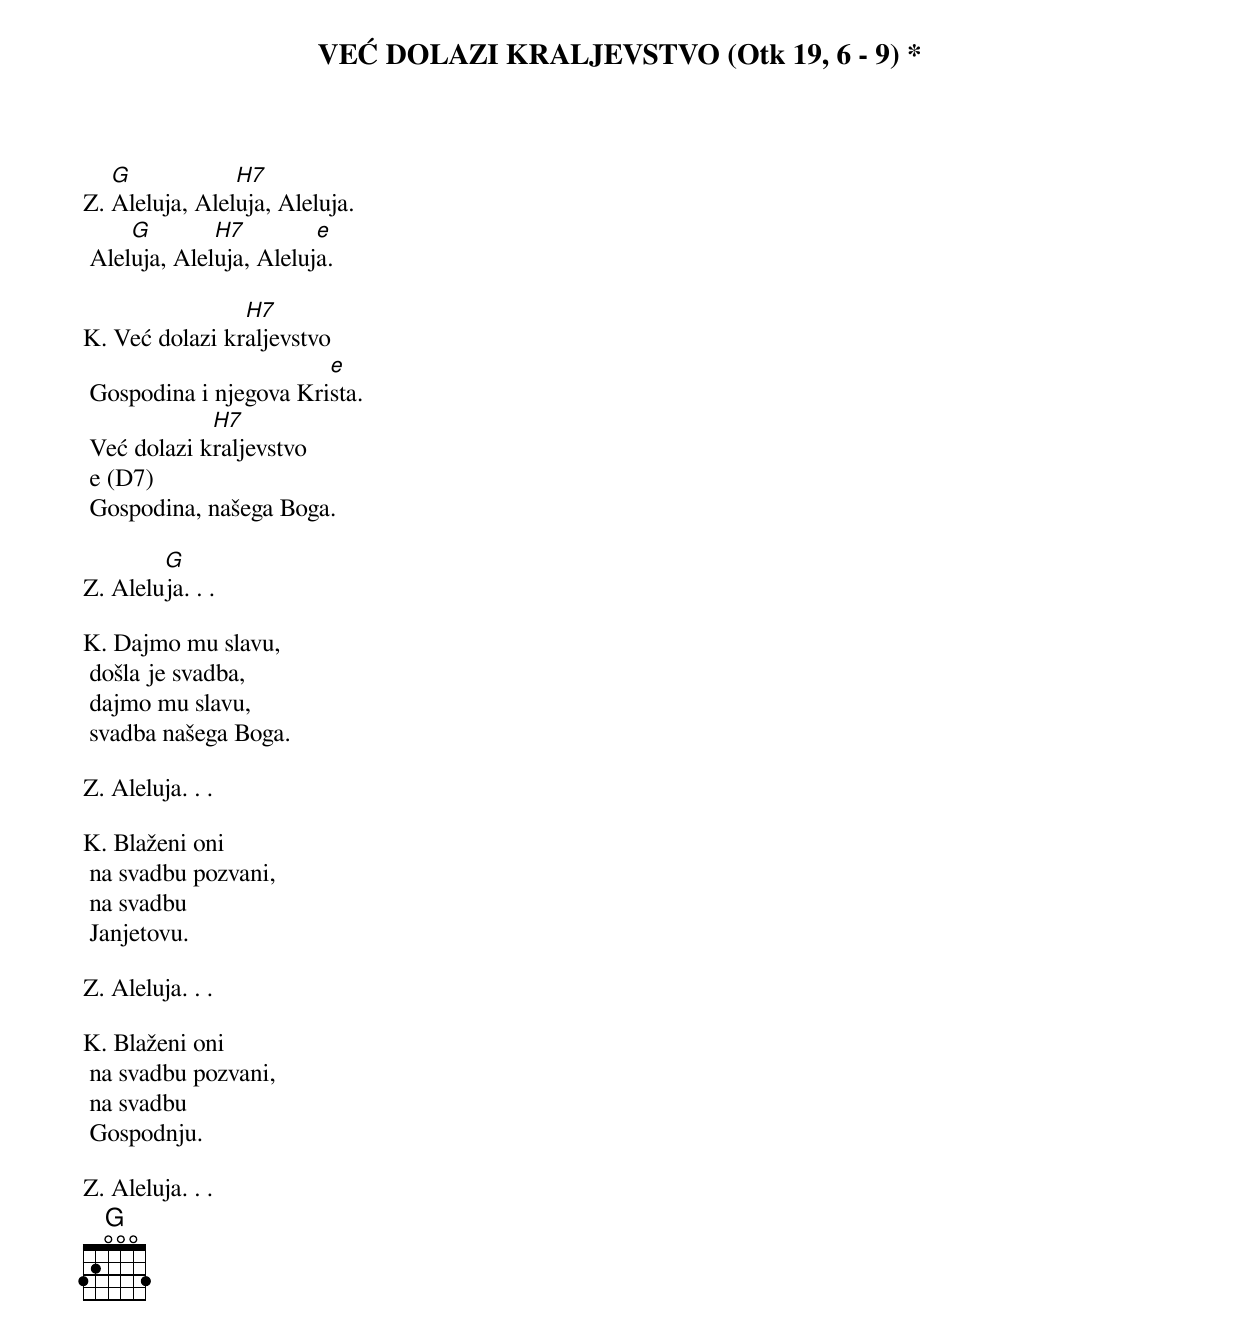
{title: VEĆ DOLAZI KRALJEVSTVO (Otk 19, 6 - 9) *}

Z.	[G]Aleluja, Alel[H7]uja, Aleluja.
	Alel[G]uja, Alel[H7]uja, Aleluj[e]a.

K.	Već dolazi kr[H7]aljevstvo
	Gospodina i njegova Kri[e]sta.
	Već dolazi k[H7]raljevstvo
	e (D7)
	Gospodina, našega Boga.

Z.	Alelu[G]ja. . .

K.	Dajmo mu slavu,
	došla je svadba,
	dajmo mu slavu,
	svadba našega Boga.

Z.	Aleluja. . .

K.	Blaženi oni
	na svadbu pozvani,
	na svadbu
	Janjetovu.

Z.	Aleluja. . .

K.	Blaženi oni
	na svadbu pozvani,
	na svadbu
	Gospodnju.

Z.	Aleluja. . .
